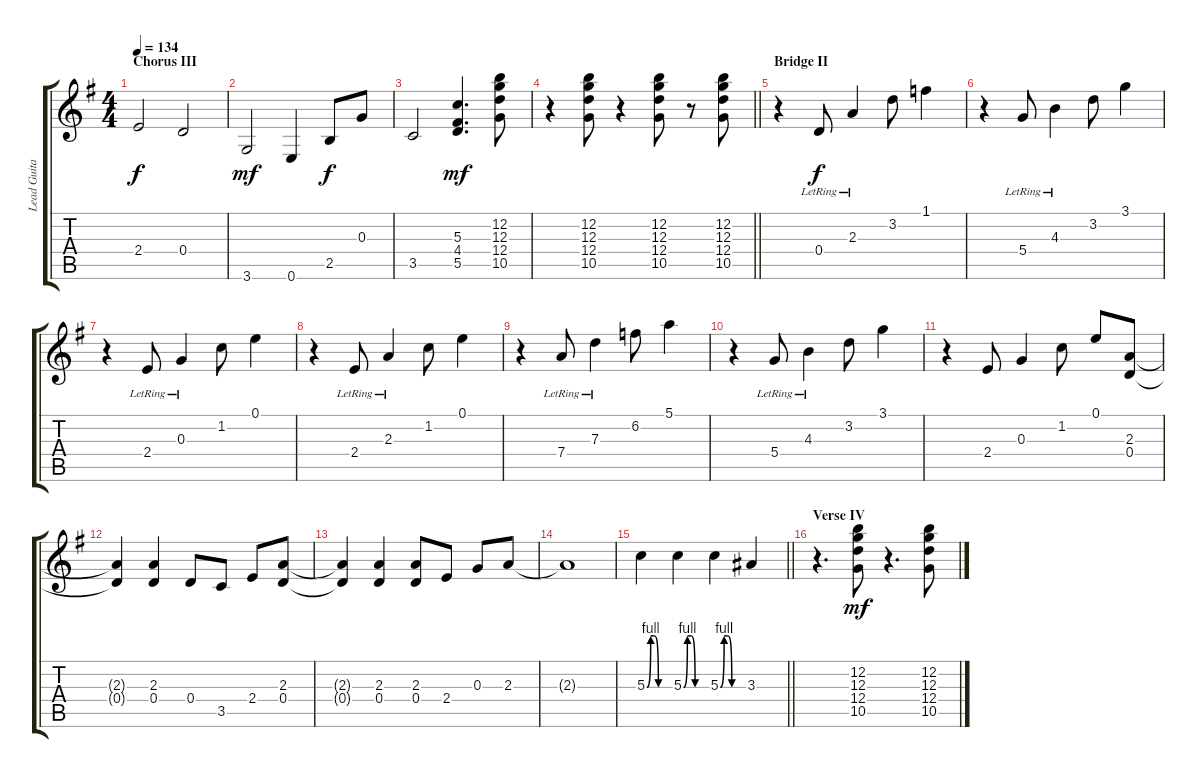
\track ("Lead Guitar" "Lead Guita") {instrument electricguitarclean}
\staff {score tabs}
\tuning (E4 B3 G3 D3 A2 E2) {hide}
\ts (4 4)
\section ("" "Chorus III")
\tempo 134
\clef g2
\ks g
2.4.2{dy f} 0.4.2 |
3.6.2{dy mf} 0.6.4 2.5.8{dy f} 0.3.8 |
3.5.2 (5.3 4.4 5.5).4{d dy mf} (12.2 12.3 12.4 10.5).8 |
\barLineRight lightlight
r.4 (12.2 12.3 12.4 10.5).8 r.4 (12.2 12.3 12.4 10.5).8 r.8 (12.2 12.3 12.4 10.5).8 |
\section ("" "Bridge II")
r.4 0.4{lr}.8{dy f} 2.3{lr}.4 3.2.8 1.1.4 |
r.4 5.4{lr}.8 4.3{lr}.4 3.2.8 3.1.4 |
r.4 2.4{lr}.8 0.3{lr}.4 1.2.8 0.1.4 |
r.4 2.4{lr}.8 2.3{lr}.4 1.2.8 0.1.4 |
r.4 7.4{lr}.8 7.3{lr}.4 6.2.8 5.1.4 |
r.4 5.4{lr}.8 4.3{lr}.4 3.2.8 3.1.4 |
r.4 2.4.8 0.3.4 1.2.8 0.1.8 (2.3 0.4).8 |
(2.3{t} 0.4{t}).4 (2.3 0.4).4 0.4.8 3.5.8 2.4.8 (2.3 0.4).8 |
(2.3{t} 0.4{t}).4 (2.3 0.4).4 (2.3 0.4).8 2.4.8 0.3.8 2.3.8 |
2.3{t}.1 |
\barLineRight lightlight
5.3{be (custom 0 0 10 4 20 4 30 0 60 0)}.4 5.3{be (custom 0 0 10 4 20 4 30 0 60 0)}.4 5.3{be (custom 0 0 10 4 20 4 30 0 60 0)}.4 3.3.4 |
\section ("" "Verse IV")
r.4{d} (12.2 12.3 12.4 10.5).8{dy mf} r.4{d} (12.2 12.3 12.4 10.5).8
